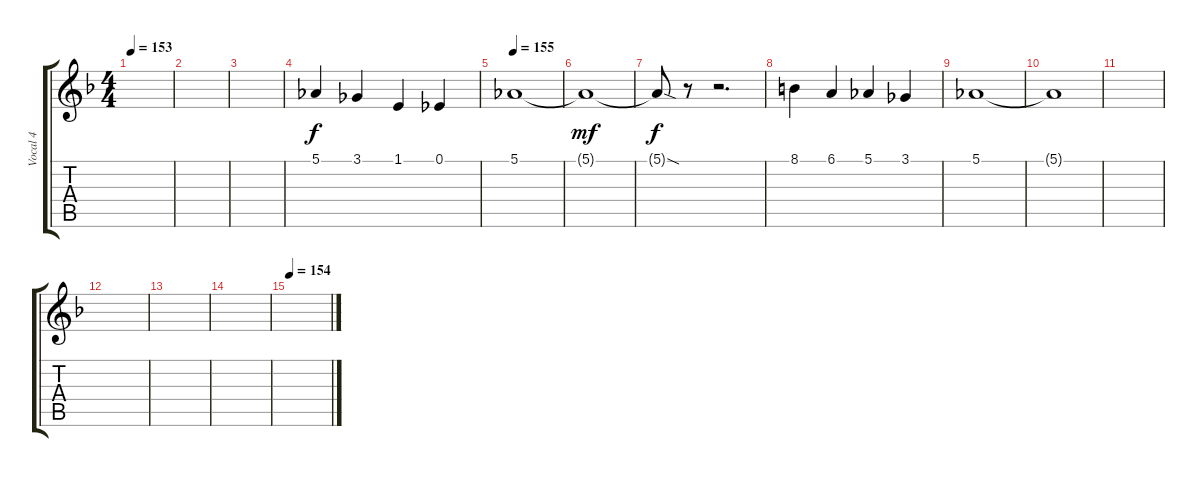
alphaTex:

\track ("Vocal 4" "Vocal 4") {instrument tenorsax}
\staff {score tabs}
\tuning (Eb4 Bb3 Gb3 Db3 Ab2 Eb2) {hide}
\ts (4 4)
\tempo 153
\clef g2
\ks dminor
|
|
|
5.1.4{dy f} 3.1.4 1.1.4 0.1.4 |
\tempo 155
5.1.1 |
5.1{t}.1{dy mf} |
5.1{sod t}.8{dy f} r.8 r.2{d} |
8.1.4 6.1.4 5.1.4 3.1.4 |
5.1.1 |
5.1{t}.1 |
|
|
|
|
\tempo 154
